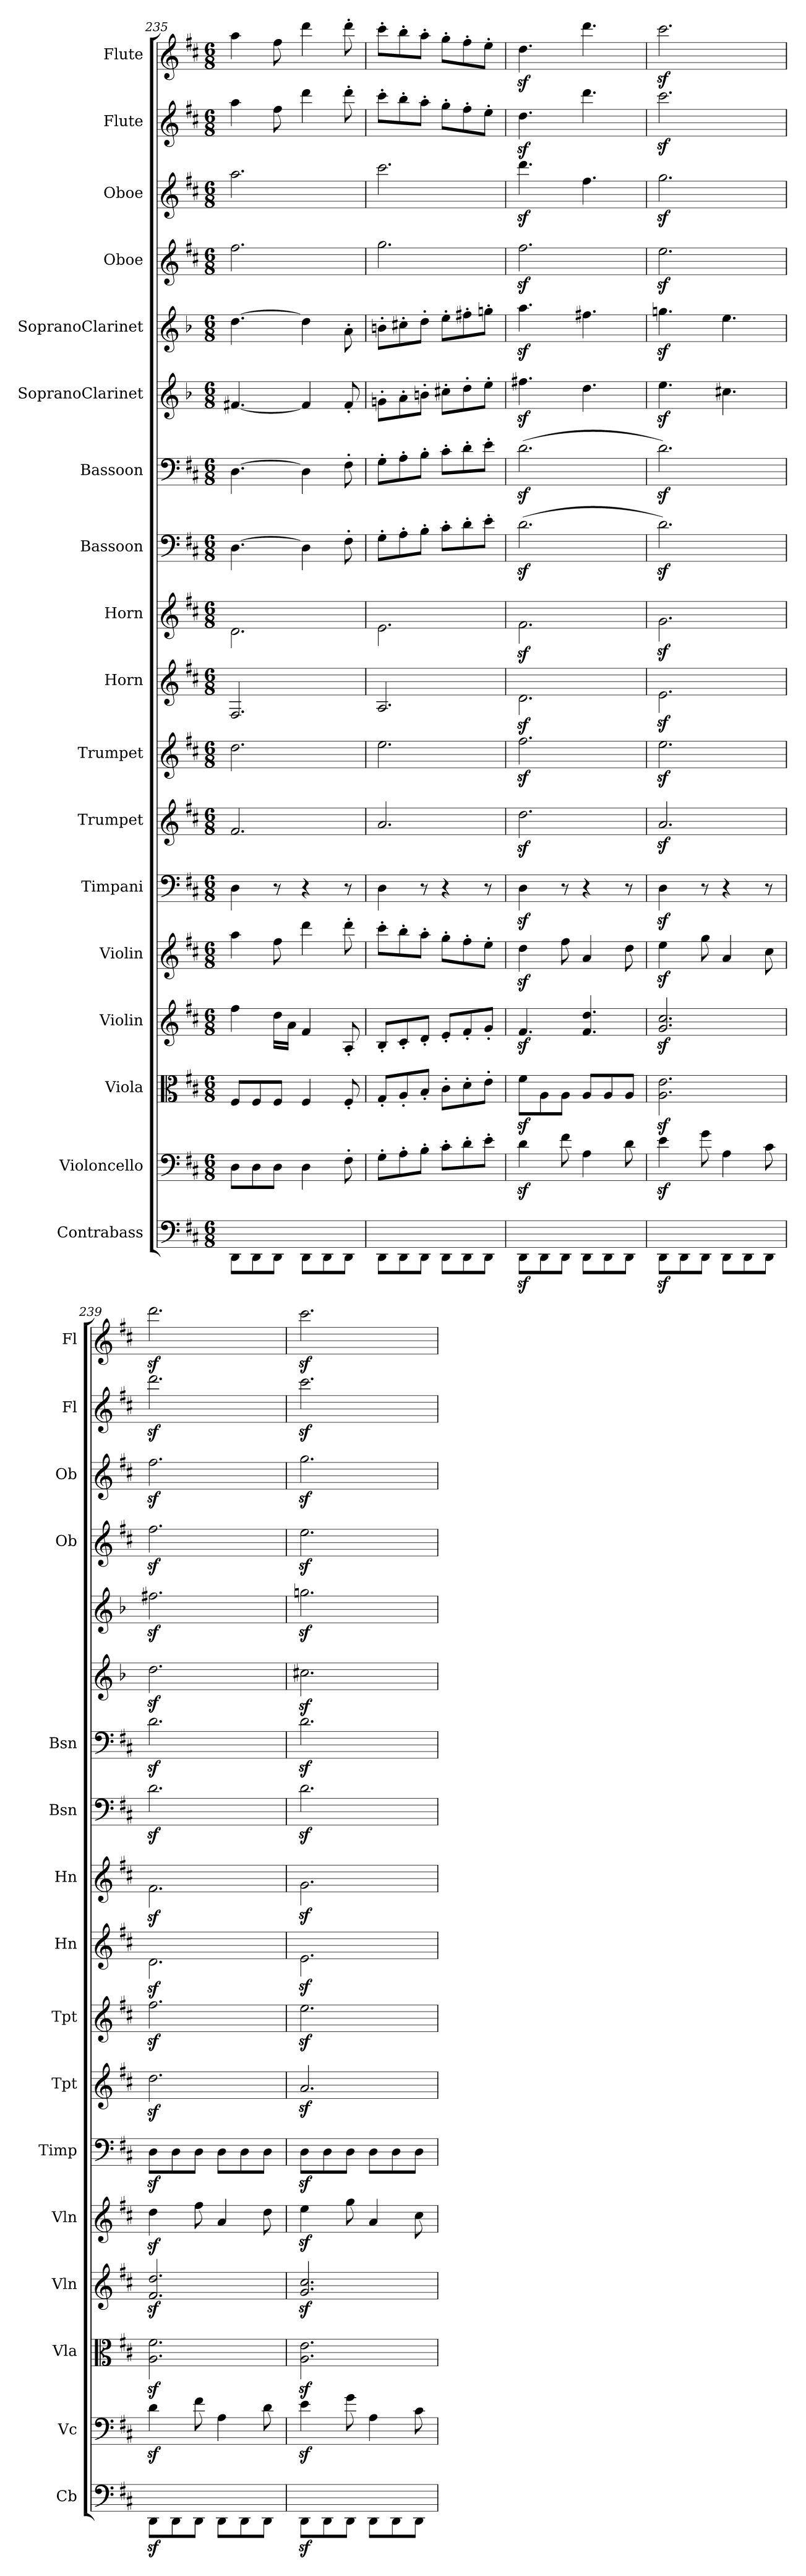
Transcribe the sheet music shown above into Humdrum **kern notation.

**kern	**kern	**kern	**kern	**kern	**kern	**kern	**kern	**kern	**kern	**kern	**kern	**kern	**kern	**kern	**kern	**kern	**kern
*part18	*part17	*part16	*part15	*part14	*part13	*part12	*part11	*part10	*part9	*part8	*part7	*part6	*part5	*part4	*part3	*part2	*part1
*staff18	*staff17	*staff16	*staff15	*staff14	*staff13	*staff12	*staff11	*staff10	*staff9	*staff8	*staff7	*staff6	*staff5	*staff4	*staff3	*staff2	*staff1
*I"Contrabass	*I"Violoncello	*I"Viola	*I"Violin	*I"Violin	*I"Timpani	*I"Trumpet	*I"Trumpet	*I"Horn	*I"Horn	*I"Bassoon	*I"Bassoon	*I"SopranoClarinet	*I"SopranoClarinet	*I"Oboe	*I"Oboe	*I"Flute	*I"Flute
*I'Cb	*I'Vc	*I'Vla	*I'Vln	*I'Vln	*I'Timp	*I'Tpt	*I'Tpt	*I'Hn	*I'Hn	*I'Bsn	*I'Bsn	*	*	*I'Ob	*I'Ob	*I'Fl	*I'Fl
*clefF4	*clefF4	*clefC3	*clefG2	*clefG2	*clefF4	*clefG2	*clefG2	*clefG2	*clefG2	*clefF4	*clefF4	*clefG2	*clefG2	*clefG2	*clefG2	*clefG2	*clefG2
*k[f#c#]	*k[f#c#]	*k[f#c#]	*k[f#c#]	*k[f#c#]	*k[f#c#]	*k[f#c#]	*k[f#c#]	*k[f#c#]	*k[f#c#]	*k[f#c#]	*k[f#c#]	*k[b-]	*k[b-]	*k[f#c#]	*k[f#c#]	*k[f#c#]	*k[f#c#]
*M6/8	*M6/8	*M6/8	*M6/8	*M6/8	*M6/8	*M6/8	*M6/8	*M6/8	*M6/8	*M6/8	*M6/8	*M6/8	*M6/8	*M6/8	*M6/8	*M6/8	*M6/8
=235	=235	=235	=235	=235	=235	=235	=235	=235	=235	=235	=235	=235	=235	=235	=235	=235	=235
8DD\L	8D\L	8F#/L	4ff#\	4aa\	4D\	2.f#/	2.dd\	2.F#/	2.d\	[4.D\	[4.D\	[4.f#X/	[4.dd\	2.ff#\	2.aa\	4aa\	4aa\
8DD\	8D\	8F#/	.	.	.	.	.	.	.	.	.	.	.	.	.	.	.
8DD\J	8D\J	8F#/J	16dd\LL	8ff#\	8r	.	.	.	.	.	.	.	.	.	.	8ff#\	8ff#\
.	.	.	16a\JJ	.	.	.	.	.	.	.	.	.	.	.	.	.	.
8DD\L	4D\	4F#/	4f#/	4ddd\	4r	.	.	.	.	4D\]	4D\]	4f#/]	4dd\]	.	.	4ddd\	4ddd\
8DD\	.	.	.	.	.	.	.	.	.	.	.	.	.	.	.	.	.
8DD\J	8F#'\	8F#'/	8A'/	8ddd'\	8r	.	.	.	.	8F#'\	8F#'\	8f#'/	8a'\	.	.	8ddd'\	8ddd'\
=236	=236	=236	=236	=236	=236	=236	=236	=236	=236	=236	=236	=236	=236	=236	=236	=236	=236
8DD\L	8G'\L	8G'/L	8B'/L	8ccc#'\L	4D\	2.a/	2.ee\	2.A/	2.e\	8G'\L	8G'\L	8gn'\L	8bn'\L	2.gg\	2.ccc#\	8ccc#'\L	8ccc#'\L
8DD\	8A'\	8A'/	8c#'/	8bb'\	.	.	.	.	.	8A'\	8A'\	8a'\	8cc#X'\	.	.	8bb'\	8bb'\
8DD\J	8B'\J	8B'/J	8d'/J	8aa'\J	8r	.	.	.	.	8B'\J	8B'\J	8bn'\J	8dd'\J	.	.	8aa'\J	8aa'\J
8DD\L	8c#'\L	8c#'\L	8e'/L	8gg'\L	4r	.	.	.	.	8c#'\L	8c#'\L	8cc#X'\L	8ee'\L	.	.	8gg'\L	8gg'\L
8DD\	8d'\	8d'\	8f#'/	8ff#'\	.	.	.	.	.	8d'\	8d'\	8dd'\	8ff#X'\	.	.	8ff#'\	8ff#'\
8DD\J	8e'\J	8e'\J	8g'/J	8ee'\J	8r	.	.	.	.	8e'\J	8e'\J	8ee'\J	8ggn'\J	.	.	8ee'\J	8ee'\J
=237	=237	=237	=237	=237	=237	=237	=237	=237	=237	=237	=237	=237	=237	=237	=237	=237	=237
8DDz\L	4dz\	8f#z\L	4.f#z/	4ddz\	4Dz\	2.ddz\	2.ff#z\	2.dz\	2.f#z\	(2.dz\	(2.dz\	4.ff#Xz\	4.aaz\	2.ff#z\	4.dddz\	4.ddz\	4.ddz\
8DD\	.	8A\	.	.	.	.	.	.	.	.	.	.	.	.	.	.	.
8DD\J	8f#\	8A\J	.	8ff#\	8r	.	.	.	.	.	.	.	.	.	.	.	.
8DD\L	4A\	8A/L	4.f#/ 4.dd/	4a/	4r	.	.	.	.	.	.	4.dd\	4.ff#X\	.	4.ff#\	4.ddd\	4.ddd\
8DD\	.	8A/	.	.	.	.	.	.	.	.	.	.	.	.	.	.	.
8DD\J	8d\	8A/J	.	8dd\	8r	.	.	.	.	.	.	.	.	.	.	.	.
=238	=238	=238	=238	=238	=238	=238	=238	=238	=238	=238	=238	=238	=238	=238	=238	=238	=238
8DDz\L	4ez\	2.Az\ 2.ez\	2.gz/ 2.cc#z/	4eez\	4Dz\	2.az/	2.eez\	2.ez\	2.gz\	2.dz\)	2.dz\)	4.eez\	4.ggnz\	2.eez\	2.ggz\	2.ccc#z\	2.ccc#z\
8DD\	.	.	.	.	.	.	.	.	.	.	.	.	.	.	.	.	.
8DD\J	8g\	.	.	8gg\	8r	.	.	.	.	.	.	.	.	.	.	.	.
8DD\L	4A\	.	.	4a/	4r	.	.	.	.	.	.	4.cc#X\	4.ee\	.	.	.	.
8DD\	.	.	.	.	.	.	.	.	.	.	.	.	.	.	.	.	.
8DD\J	8c#\	.	.	8cc#\	8r	.	.	.	.	.	.	.	.	.	.	.	.
=239	=239	=239	=239	=239	=239	=239	=239	=239	=239	=239	=239	=239	=239	=239	=239	=239	=239
8DDz\L	4dz\	2.Az\ 2.f#z\	2.f#z/ 2.ddz/	4ddz\	8Dz\L	2.ddz\	2.ff#z\	2.dz\	2.f#z\	2.dz\	2.dz\	2.ddz\	2.ff#Xz\	2.ff#z\	2.ff#z\	2.dddz\	2.dddz\
8DD\	.	.	.	.	8D\	.	.	.	.	.	.	.	.	.	.	.	.
8DD\J	8f#\	.	.	8ff#\	8D\J	.	.	.	.	.	.	.	.	.	.	.	.
8DD\L	4A\	.	.	4a/	8D\L	.	.	.	.	.	.	.	.	.	.	.	.
8DD\	.	.	.	.	8D\	.	.	.	.	.	.	.	.	.	.	.	.
8DD\J	8d\	.	.	8dd\	8D\J	.	.	.	.	.	.	.	.	.	.	.	.
=240	=240	=240	=240	=240	=240	=240	=240	=240	=240	=240	=240	=240	=240	=240	=240	=240	=240
8DDz\L	4ez\	2.Az\ 2.ez\	2.gz/ 2.cc#z/	4eez\	8Dz\L	2.az/	2.eez\	2.ez\	2.gz\	2.dz\	2.dz\	2.cc#Xz\	2.ggnz\	2.eez\	2.ggz\	2.ccc#z\	2.ccc#z\
8DD\	.	.	.	.	8D\	.	.	.	.	.	.	.	.	.	.	.	.
8DD\J	8g\	.	.	8gg\	8D\J	.	.	.	.	.	.	.	.	.	.	.	.
8DD\L	4A\	.	.	4a/	8D\L	.	.	.	.	.	.	.	.	.	.	.	.
8DD\	.	.	.	.	8D\	.	.	.	.	.	.	.	.	.	.	.	.
8DD\J	8c#\	.	.	8cc#\	8D\J	.	.	.	.	.	.	.	.	.	.	.	.
=	=	=	=	=	=	=	=	=	=	=	=	=	=	=	=	=	=
*-	*-	*-	*-	*-	*-	*-	*-	*-	*-	*-	*-	*-	*-	*-	*-	*-	*-
